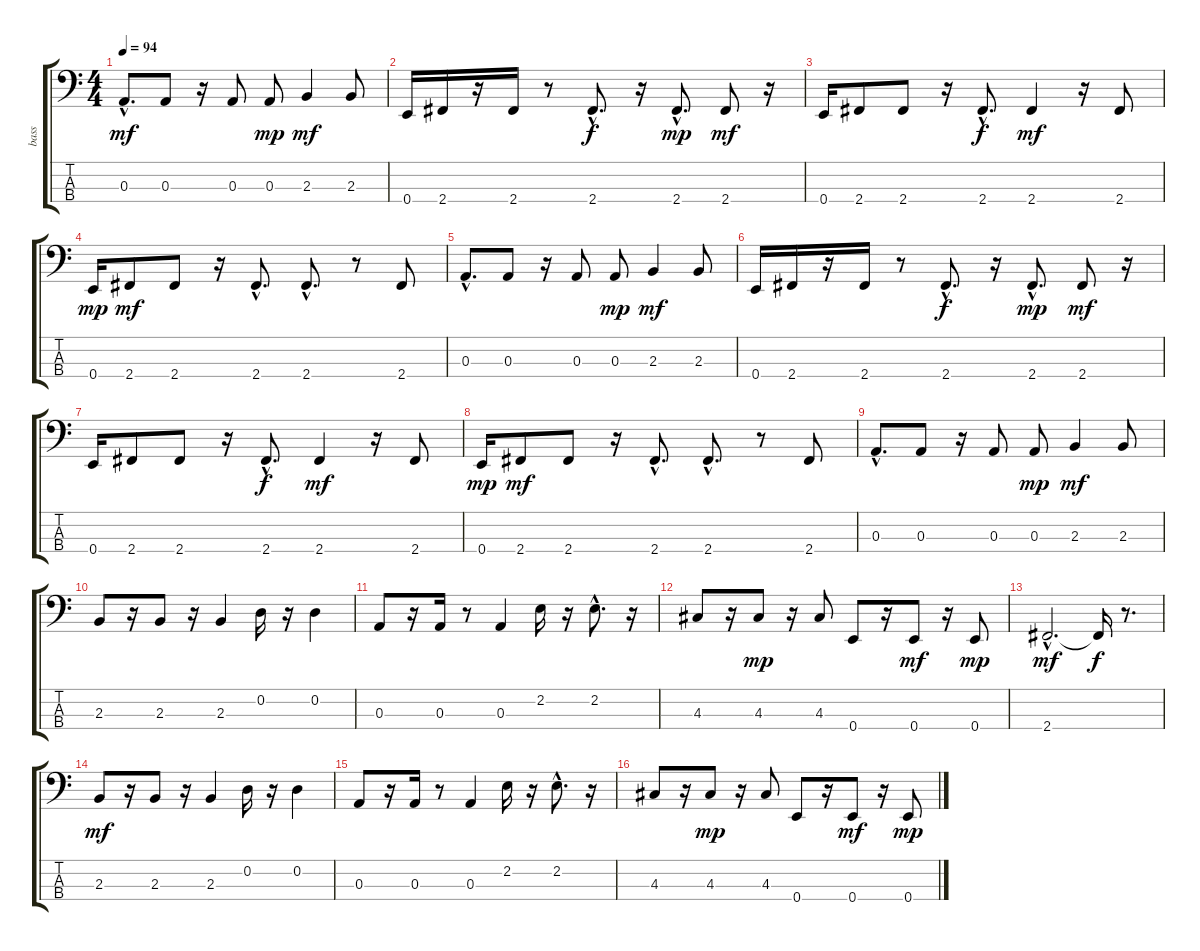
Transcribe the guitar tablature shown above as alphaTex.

\track ("bass" "bass") {instrument electricbasspick}
\staff {score tabs}
\tuning (G2 D2 A1 E1) {hide}
\ts (4 4)
\tempo 94
\clef f4
\ks c
0.3{hac}.8{d dy mf} 0.3.8 r.16 0.3.8 0.3.8{dy mp} 2.3.4{dy mf} 2.3.8 |
0.4.16 2.4.16 r.16 2.4.16 r.8 2.4{hac}.8{d dy f} r.16 2.4{hac}.8{d dy mp} 2.4.8{dy mf} r.16 |
0.4.16 2.4.8 2.4.8 r.16 2.4{hac}.8{d dy f} 2.4.4{dy mf} r.16 2.4.8 |
0.4.16{dy mp} 2.4.8{dy mf} 2.4.8 r.16 2.4{hac}.8{d} 2.4{hac}.8{d} r.8 2.4.8 |
0.3{hac}.8{d} 0.3.8 r.16 0.3.8 0.3.8{dy mp} 2.3.4{dy mf} 2.3.8 |
0.4.16 2.4.16 r.16 2.4.16 r.8 2.4{hac}.8{d dy f} r.16 2.4{hac}.8{d dy mp} 2.4.8{dy mf} r.16 |
0.4.16 2.4.8 2.4.8 r.16 2.4{hac}.8{d dy f} 2.4.4{dy mf} r.16 2.4.8 |
0.4.16{dy mp} 2.4.8{dy mf} 2.4.8 r.16 2.4{hac}.8{d} 2.4{hac}.8{d} r.8 2.4.8 |
0.3{hac}.8{d} 0.3.8 r.16 0.3.8 0.3.8{dy mp} 2.3.4{dy mf} 2.3.8 |
2.3.8 r.16 2.3.8 r.16 2.3.4 0.2.16 r.16 0.2.4 |
0.3.8 r.16 0.3.16 r.8 0.3.4 2.2.16 r.16 2.2{hac}.8{d} r.16 |
4.3.8 r.16 4.3.8{dy mp} r.16 4.3.8 0.4.8 r.16 0.4.8{dy mf} r.16 0.4.8{dy mp} |
2.4{hac}.2{d dy mf} 2.4{t}.16{dy f} r.8{d} |
2.3.8{dy mf} r.16 2.3.8 r.16 2.3.4 0.2.16 r.16 0.2.4 |
0.3.8 r.16 0.3.16 r.8 0.3.4 2.2.16 r.16 2.2{hac}.8{d} r.16 |
4.3.8 r.16 4.3.8{dy mp} r.16 4.3.8 0.4.8 r.16 0.4.8{dy mf} r.16 0.4.8{dy mp}
